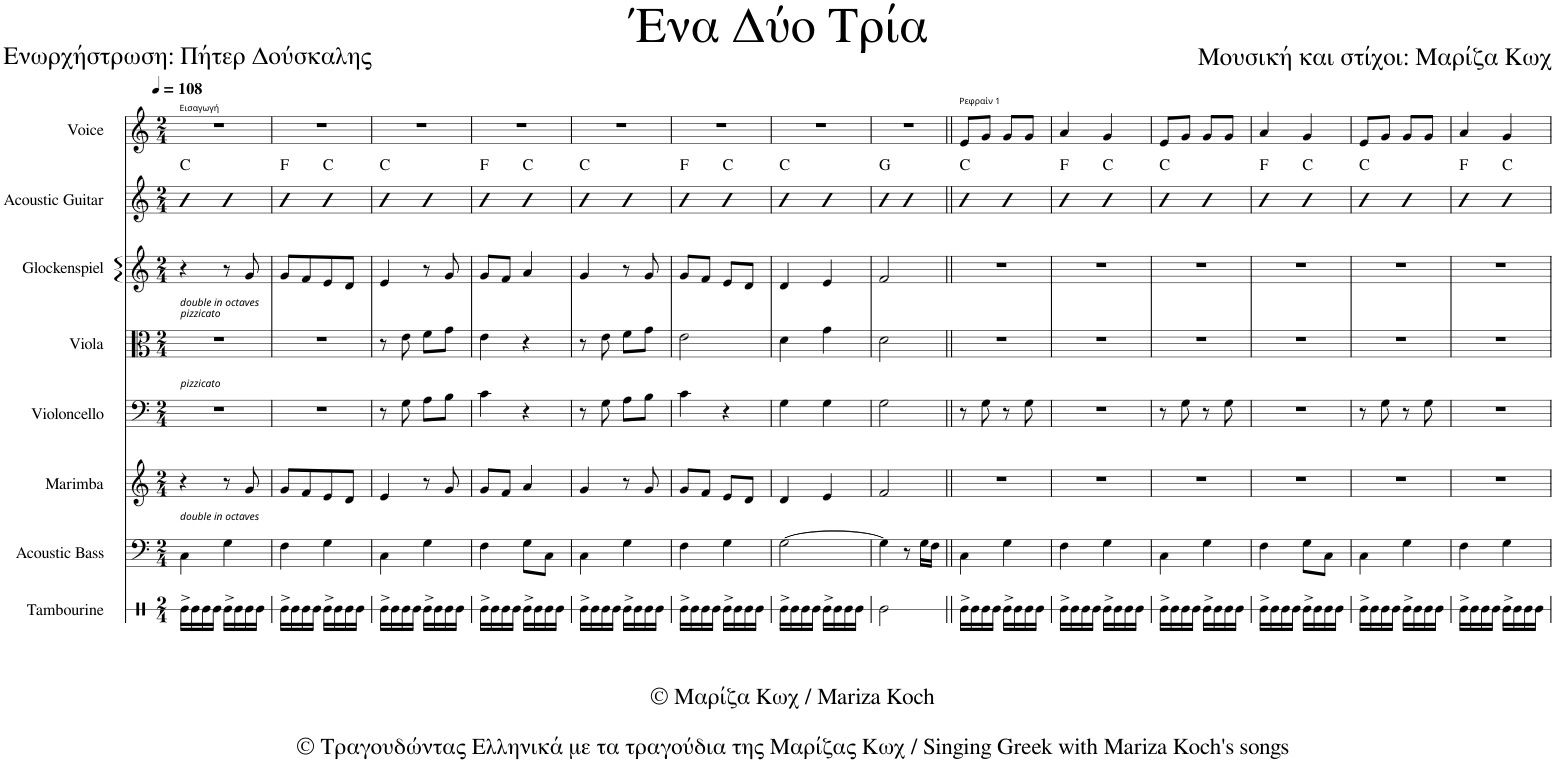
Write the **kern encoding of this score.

**kern	**kern	**kern	**kern	**kern	**kern	**kern	**harte	**kern
*part8	*part7	*part6	*part5	*part4	*part3	*part2	*part2	*part1
*staff8	*staff7	*staff6	*staff5	*staff4	*staff3	*staff2	*	*staff1
*I"Tambourine	*I"Acoustic Bass	*I"Marimba	*I"Violoncello	*I"Viola	*I"Glockenspiel	*I"Acoustic Guitar	*	*I"Voice
*I'Tamb.	*I'A. Bass	*I'Mar.	*I'Vc.	*I'Vla.	*I'Glock.	*I'A. Gtr.	*	*I'V
*stria1	*	*	*	*	*	*	*	*
*clefX	*clefF4	*clefG2	*clefF4	*clefC3	*clefG2	*clefG2	*	*clefG2
*	*Trd7c12	*	*	*	*Trd-14c-24	*Trd7c12	*	*
*k[]	*k[]	*k[]	*k[]	*k[]	*k[]	*k[]	*	*k[]
*M2/4	*M2/4	*M2/4	*M2/4	*M2/4	*M2/4	*M2/4	*	*M2/4
*MM108	*MM108	*MM108	*MM108	*MM108	*MM108	*MM108	*	*MM108
=1	=1	=1	=1	=1	=1	=1	=1	=1
!	!	!	!	!	!	!	!	!LO:TX:a:t=Εισαγωγή
!	!	!	!	!	!LO:TX:b:i:t=double in octaves	!	!	!
!	!	!	!	!LO:TX:a:i:t=pizzicato	!	!	!	!
!	!	!	!LO:TX:a:i:t=pizzicato	!	!	!	!	!
!	!	!LO:TX:b:i:t=double in octaves	!	!	!	!	!	!
16Re\LL	4C\	4r	2r	2r	4r	4b	C:maj	2r
16Re\	.	.	.	.	.	.	.	.
16Re\	.	.	.	.	.	.	.	.
16Re\JJ	.	.	.	.	.	.	.	.
16Re\LL	4G\	8r	.	.	8r	4b	.	.
16Re\	.	.	.	.	.	.	.	.
16Re\	.	8g/	.	.	8g/	.	.	.
16Re\JJ	.	.	.	.	.	.	.	.
=2	=2	=2	=2	=2	=2	=2	=2	=2
16Re\LL	4F\	8g/L	2r	2r	8g/L	4b	F:maj	2r
16Re\	.	.	.	.	.	.	.	.
16Re\	.	8f/	.	.	8f/	.	.	.
16Re\JJ	.	.	.	.	.	.	.	.
16Re\LL	4G\	8e/	.	.	8e/	4b	C:maj	.
16Re\	.	.	.	.	.	.	.	.
16Re\	.	8d/J	.	.	8d/J	.	.	.
16Re\JJ	.	.	.	.	.	.	.	.
=3	=3	=3	=3	=3	=3	=3	=3	=3
16Re\LL	4C\	4e/	8r	8r	4e/	4b	C:maj	2r
16Re\	.	.	.	.	.	.	.	.
16Re\	.	.	8G\	8e\	.	.	.	.
16Re\JJ	.	.	.	.	.	.	.	.
16Re\LL	4G\	8r	8A\L	8f\L	8r	4b	.	.
16Re\	.	.	.	.	.	.	.	.
16Re\	.	8g/	8B\J	8g\J	8g/	.	.	.
16Re\JJ	.	.	.	.	.	.	.	.
=4	=4	=4	=4	=4	=4	=4	=4	=4
16Re\LL	4F\	8g/L	4c\	4e\	8g/L	4b	F:maj	2r
16Re\	.	.	.	.	.	.	.	.
16Re\	.	8f/J	.	.	8f/J	.	.	.
16Re\JJ	.	.	.	.	.	.	.	.
16Re\LL	8G\L	4a/	4r	4r	4a/	4b	C:maj	.
16Re\	.	.	.	.	.	.	.	.
16Re\	8C\J	.	.	.	.	.	.	.
16Re\JJ	.	.	.	.	.	.	.	.
=5	=5	=5	=5	=5	=5	=5	=5	=5
16Re\LL	4C\	4g/	8r	8r	4g/	4b	C:maj	2r
16Re\	.	.	.	.	.	.	.	.
16Re\	.	.	8G\	8e\	.	.	.	.
16Re\JJ	.	.	.	.	.	.	.	.
16Re\LL	4G\	8r	8A\L	8f\L	8r	4b	.	.
16Re\	.	.	.	.	.	.	.	.
16Re\	.	8g/	8B\J	8g\J	8g/	.	.	.
16Re\JJ	.	.	.	.	.	.	.	.
=6	=6	=6	=6	=6	=6	=6	=6	=6
16Re\LL	4F\	8g/L	4c\	2e\	8g/L	4b	F:maj	2r
16Re\	.	.	.	.	.	.	.	.
16Re\	.	8f/J	.	.	8f/J	.	.	.
16Re\JJ	.	.	.	.	.	.	.	.
16Re\LL	4G\	8e/L	4r	.	8e/L	4b	C:maj	.
16Re\	.	.	.	.	.	.	.	.
16Re\	.	8d/J	.	.	8d/J	.	.	.
16Re\JJ	.	.	.	.	.	.	.	.
=7	=7	=7	=7	=7	=7	=7	=7	=7
16Re\LL	[2G\	4d/	4G\	4d\	4d/	4b	C:maj	2r
16Re\	.	.	.	.	.	.	.	.
16Re\	.	.	.	.	.	.	.	.
16Re\JJ	.	.	.	.	.	.	.	.
16Re\LL	.	4e/	4G\	4g\	4e/	4b	.	.
16Re\	.	.	.	.	.	.	.	.
16Re\	.	.	.	.	.	.	.	.
16Re\JJ	.	.	.	.	.	.	.	.
=8	=8	=8	=8	=8	=8	=8	=8	=8
2Re\	4G\]	2f/	2G\	2d\	2f/	4b	G:maj	2r
.	8r	.	.	.	.	4b	.	.
.	16G\LL	.	.	.	.	.	.	.
.	16F\JJ	.	.	.	.	.	.	.
=9||	=9||	=9||	=9||	=9||	=9||	=9||	=9||	=9||
!	!	!	!	!	!	!	!	!LO:TX:a:t=Ρεφραίν 1
16Re\LL	4C\	2r	8r	2r	2r	4b	C:maj	8e/L
16Re\	.	.	.	.	.	.	.	.
16Re\	.	.	8G\	.	.	.	.	8g/J
16Re\JJ	.	.	.	.	.	.	.	.
16Re\LL	4G\	.	8r	.	.	4b	.	8g/L
16Re\	.	.	.	.	.	.	.	.
16Re\	.	.	8G\	.	.	.	.	8g/J
16Re\JJ	.	.	.	.	.	.	.	.
=10	=10	=10	=10	=10	=10	=10	=10	=10
16Re\LL	4F\	2r	2r	2r	2r	4b	F:maj	4a/
16Re\	.	.	.	.	.	.	.	.
16Re\	.	.	.	.	.	.	.	.
16Re\JJ	.	.	.	.	.	.	.	.
16Re\LL	4G\	.	.	.	.	4b	C:maj	4g/
16Re\	.	.	.	.	.	.	.	.
16Re\	.	.	.	.	.	.	.	.
16Re\JJ	.	.	.	.	.	.	.	.
=11	=11	=11	=11	=11	=11	=11	=11	=11
16Re\LL	4C\	2r	8r	2r	2r	4b	C:maj	8e/L
16Re\	.	.	.	.	.	.	.	.
16Re\	.	.	8G\	.	.	.	.	8g/J
16Re\JJ	.	.	.	.	.	.	.	.
16Re\LL	4G\	.	8r	.	.	4b	.	8g/L
16Re\	.	.	.	.	.	.	.	.
16Re\	.	.	8G\	.	.	.	.	8g/J
16Re\JJ	.	.	.	.	.	.	.	.
=12	=12	=12	=12	=12	=12	=12	=12	=12
16Re\LL	4F\	2r	2r	2r	2r	4b	F:maj	4a/
16Re\	.	.	.	.	.	.	.	.
16Re\	.	.	.	.	.	.	.	.
16Re\JJ	.	.	.	.	.	.	.	.
16Re\LL	8G\L	.	.	.	.	4b	C:maj	4g/
16Re\	.	.	.	.	.	.	.	.
16Re\	8C\J	.	.	.	.	.	.	.
16Re\JJ	.	.	.	.	.	.	.	.
=13	=13	=13	=13	=13	=13	=13	=13	=13
16Re\LL	4C\	2r	8r	2r	2r	4b	C:maj	8e/L
16Re\	.	.	.	.	.	.	.	.
16Re\	.	.	8G\	.	.	.	.	8g/J
16Re\JJ	.	.	.	.	.	.	.	.
16Re\LL	4G\	.	8r	.	.	4b	.	8g/L
16Re\	.	.	.	.	.	.	.	.
16Re\	.	.	8G\	.	.	.	.	8g/J
16Re\JJ	.	.	.	.	.	.	.	.
=14	=14	=14	=14	=14	=14	=14	=14	=14
16Re\LL	4F\	2r	2r	2r	2r	4b	F:maj	4a/
16Re\	.	.	.	.	.	.	.	.
16Re\	.	.	.	.	.	.	.	.
16Re\JJ	.	.	.	.	.	.	.	.
16Re\LL	4G\	.	.	.	.	4b	C:maj	4g/
16Re\	.	.	.	.	.	.	.	.
16Re\	.	.	.	.	.	.	.	.
16Re\JJ	.	.	.	.	.	.	.	.
=	=	=	=	=	=	=	=	=
*-	*-	*-	*-	*-	*-	*-	*-	*-
